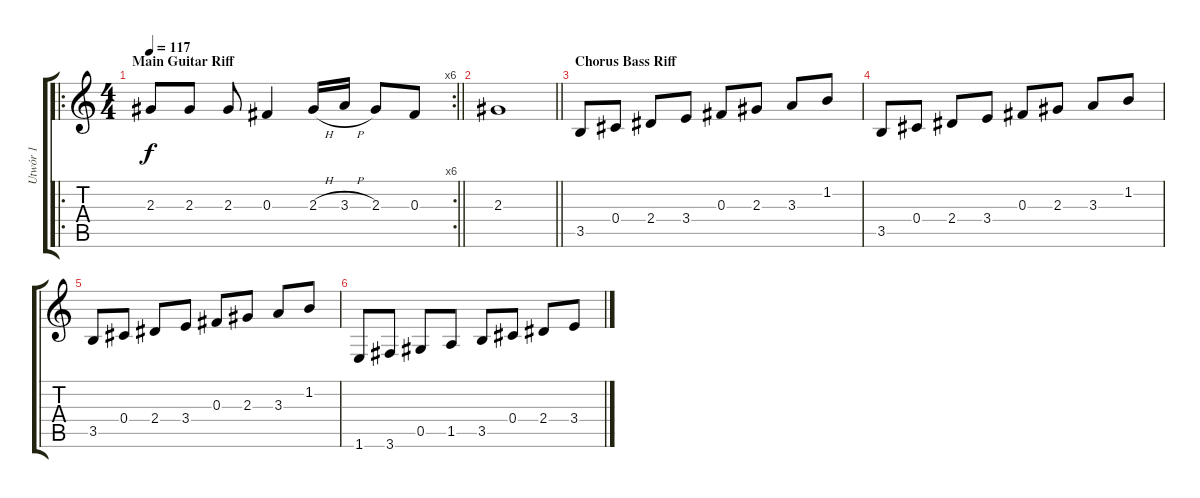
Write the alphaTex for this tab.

\track ("Utwór 1" "Utwór 1") {instrument acousticguitarsteel}
\staff {score tabs}
\tuning (Eb4 Bb3 Gb3 Db3 Ab2 Eb2) {hide}
\ro
\rc 6
\ts (4 4)
\section ("" "Main Guitar Riff")
\tempo 117
\clef g2
\barLineRight lightlight
\ks c
2.3.8{dy f instrument acousticguitarsteel} 2.3.8 2.3.8 0.3.4 2.3{h}.16 3.3{h}.16 2.3.8 0.3.8 |
\barLineRight lightlight
2.3.1 |
\section ("" "Chorus Bass Riff")
3.5.8 0.4.8 2.4.8 3.4.8 0.3.8 2.3.8 3.3.8 1.2.8 |
3.5.8 0.4.8 2.4.8 3.4.8 0.3.8 2.3.8 3.3.8 1.2.8 |
3.5.8 0.4.8 2.4.8 3.4.8 0.3.8 2.3.8 3.3.8 1.2.8 |
1.6.8 3.6.8 0.5.8 1.5.8 3.5.8 0.4.8 2.4.8 3.4.8
